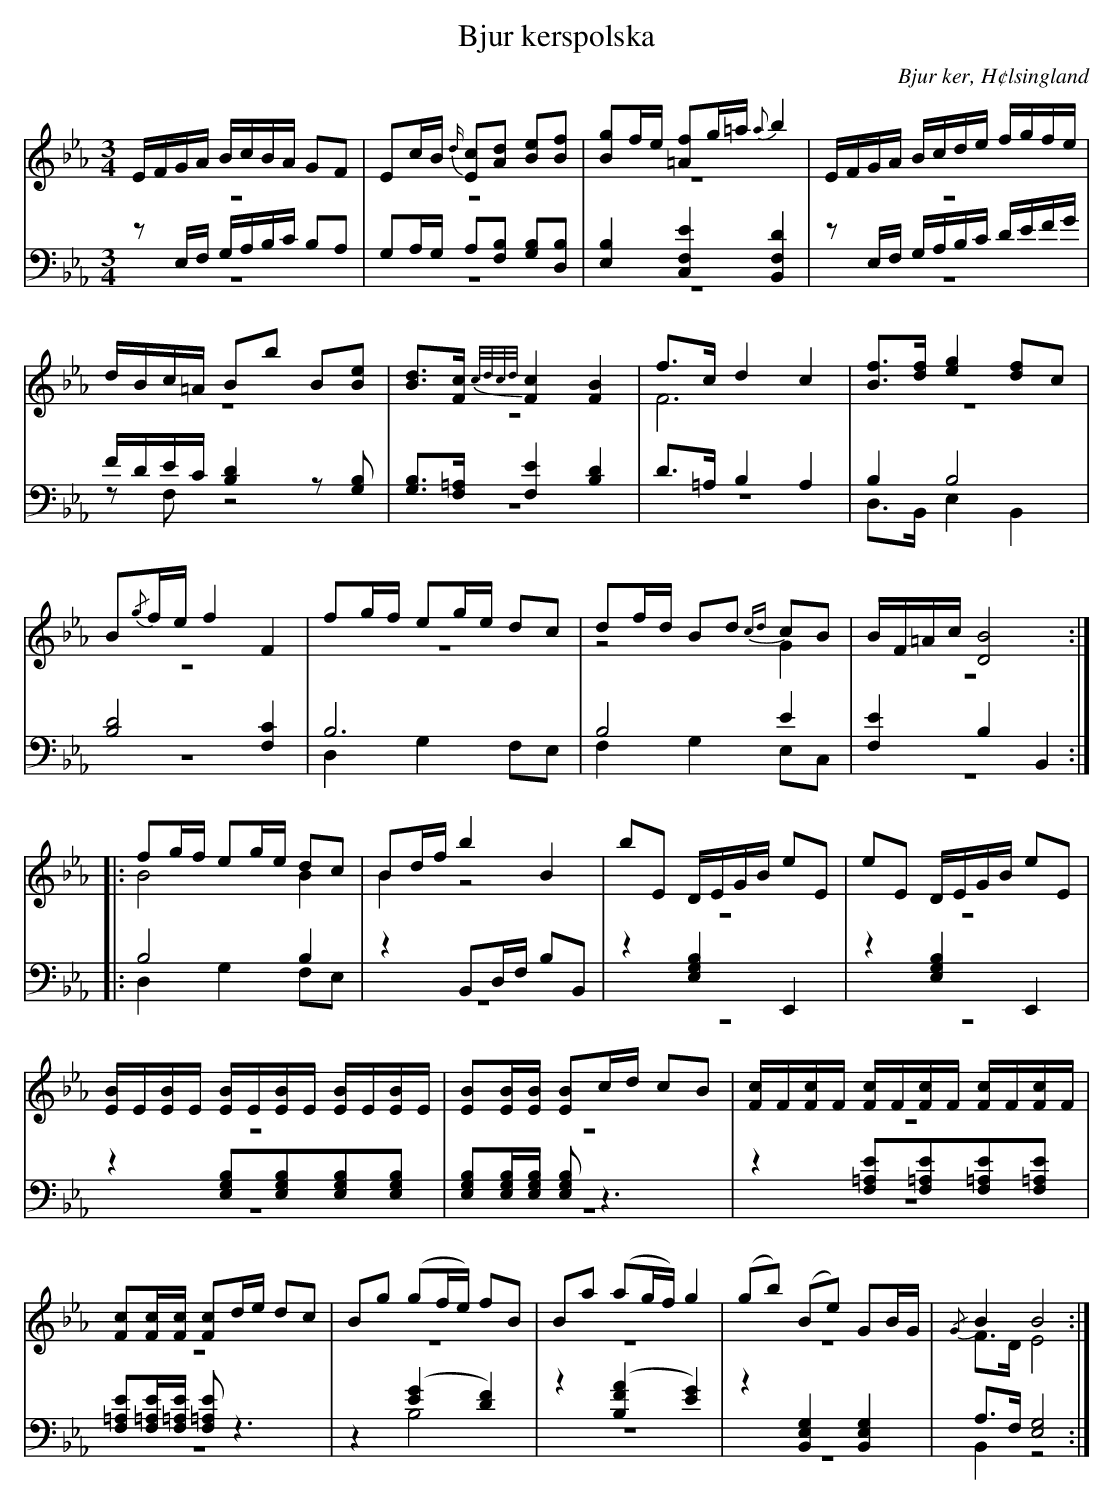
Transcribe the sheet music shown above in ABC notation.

X:1
T: Bjur kerspolska
O: Bjur ker, H¢lsingland
M: 3/4
L: 1/8
K: Eb
V:1
V:2 merge
V:3
V:4 merge
V:1
E/F/G/A/ B/c/B/A/ GF|Ec/B/ {d/}[Ec][Ad] [Be][Bf]|[Bg]f/e/ [=Af]g/=a/ {a}b2|E/F/G/A/ B/c/d/e/ f/g/f/e/|
d/B/c/=A/ Bb B[Be]|[Bd]>[Fc] {c/d/c/d/}[F2c2] [F2B2]|f>c d2 c2|[Bf]>[df] [e2g2] [df]c|
B{/g}f/e/ f2 F2|fg/f/ eg/e/ dc|df/d/ Bd {cd}cB|B/F/=A/c/ [D4B4]:|
|:fg/f/ eg/e/ dc|Bd/f/ b2 B2|bE D/E/G/B/ eE|eE D/E/G/B/ eE|
[E/B/]E/[E/B/]E/ [E/B/]E/[E/B/]E/ [E/B/]E/[E/B/]E/|[EB][E/B/][E/B/] [EB]c/d/ cB|[F/c/]F/[F/c/]F/ [F/c/]F/[F/c/]F/ [F/c/]F/[F/c/]F/|[Fc][F/c/][F/c/] [Fc]d/e/ dc|Bg (gf/e/) fB|Ba (ag/f/) g2|(gb) (Be) GB/G/|{/G}B2 B4:|
V:2
z6|z6|z6|z6|
z6|z6|F6|z6|
z6|z6|z4 G2|z6:|
|:B4 B2|B2 z4|z6|z6|
z6|z6|z6|z6|
z6|z6|z6|F>D E4:|
V:3 clef=bass
zE,/F,/ G,/A,/B,/C/ B,A,|G,A,/G,/ A,[F,B,] [G,B,][D,B,]|[E,2B,2] [C,2F,2E2] [B,,2F,2D2]|zE,/F,/ G,/A,/B,/C/ D/E/F/G/|
F/D/E/C/ [B,2D2]z[G,B,]|[G,B,]>[F,=A,] [F,2E2] [B,2D2]|D>=A, B,2 A,2|B,2 B,4|
[B,4D4] [F,2C2]|B,6|B,4 E2|[F,2E2] B,2 B,,2:|
|:B,4 B,2|z2 B,,D,/F,/ B,B,,|z2 [E,2G,2B,2] E,,2|z2 [E,2G,2B,2] E,,2|
z2 [E,G,B,][E,G,B,][E,G,B,][E,G,B,]|[E,G,B,][E,/G,/B,/][E,/G,/B,/] [E,G,B,] z3|z2 [F,=A,E][F,=A,E][F,=A,E][F,=A,E]|[F,=A,E][F,/=A,/E/][F,/=A,/E/] [F,=A,E] z3|
z2 ([E2G2] [D2F2])|z2 ([B,2F2A2] [E2G2])|z2 [B,,2E,2G,2] [B,,2E,2G,2]|A,>F, [E,4G,4]:|
V:4  clef=bass
z6|z6|z6|z6|
zF, z4|z6|z6|D,>B,, E,2 B,,2|
z6|D,2 G,2 F,E,|F,2 G,2 E,C,|z6:|
|:D,2 G,2 F,E,|z6|z6|z6|
z6|z6|z6|z6|
z2 B,4|z6|z6|B,,2 z4:|
